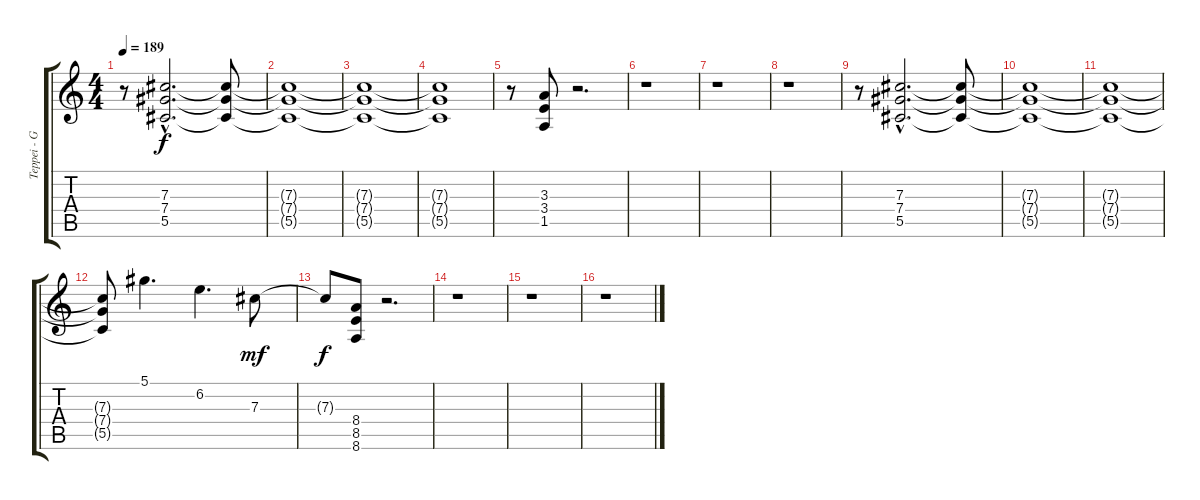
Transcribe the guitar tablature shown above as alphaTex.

\track ("Teppei - Guitar" "Teppei - G") {instrument distortionguitar}
\staff {score tabs}
\tuning (Eb4 Bb3 Gb3 Db3 Ab2 Db2) {hide}
\ts (4 4)
\tempo 189
\clef g2
\ks c
r.8{dy f instrument distortionguitar} (7.3{hac} 7.4{hac} 5.5{hac}).2{d} (7.3{t} 7.4{t} 5.5{t}).8 |
(7.3{t} 7.4{t} 5.5{t}).1 |
(7.3{t} 7.4{t} 5.5{t}).1 |
(7.3{t} 7.4{t} 5.5{t}).1 |
r.8 (3.3 3.4 1.5).8 r.2{d} |
r.1 |
r.1 |
r.1 |
r.8 (7.3{hac} 7.4{hac} 5.5{hac}).2{d} (7.3{t} 7.4{t} 5.5{t}).8 |
(7.3{t} 7.4{t} 5.5{t}).1 |
(7.3{t} 7.4{t} 5.5{t}).1 |
(7.3{t} 7.4{t} 5.5{t}).8 5.1.4{d instrument distortionguitar} 6.2.4{d} 7.3.8{dy mf} |
7.3{t}.8{dy f} (8.4 8.5 8.6).8{instrument distortionguitar} r.2{d} |
r.1 |
r.1 |
r.1
